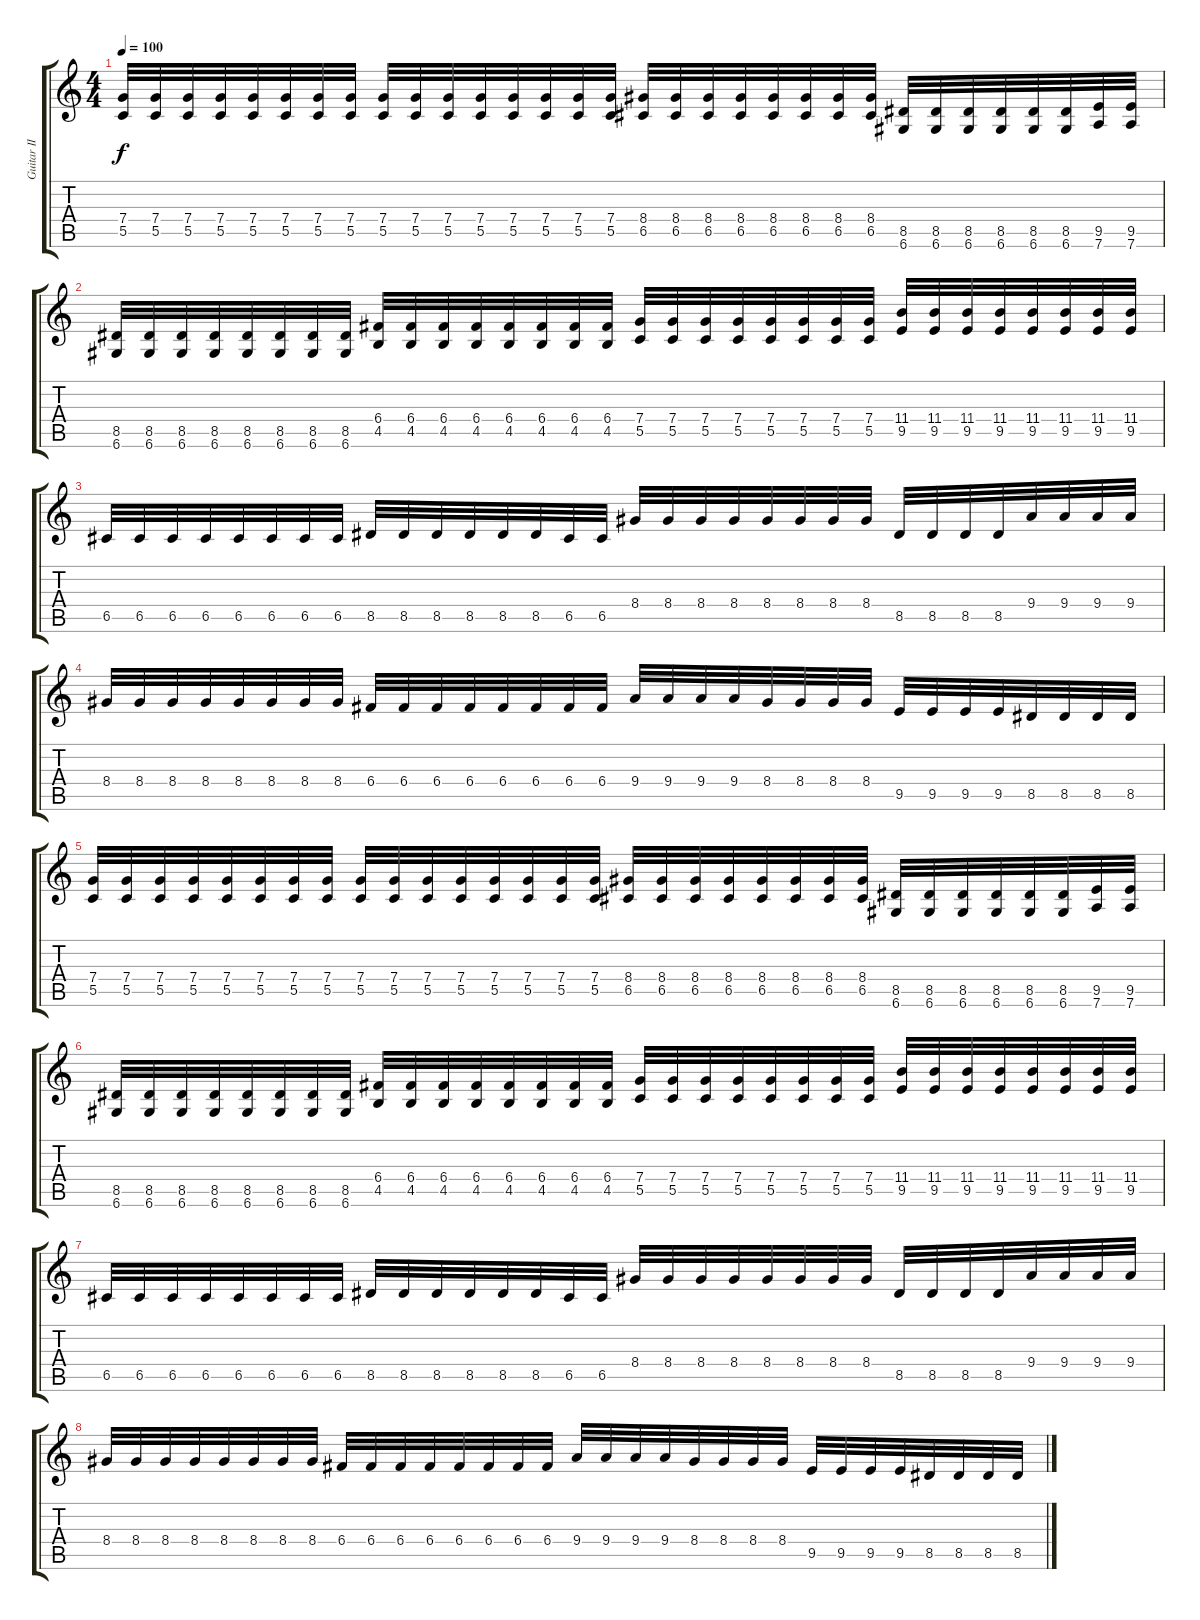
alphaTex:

\track ("Guitar II" "Guitar II") {instrument distortionguitar}
\staff {score tabs}
\tuning (D4 A3 F3 C3 G2 D2) {hide}
\ts (4 4)
\tempo 100
\clef g2
\ks c
(7.4 5.5).32{dy f} (7.4 5.5).32 (7.4 5.5).32 (7.4 5.5).32 (7.4 5.5).32 (7.4 5.5).32 (7.4 5.5).32 (7.4 5.5).32 (7.4 5.5).32 (7.4 5.5).32 (7.4 5.5).32 (7.4 5.5).32 (7.4 5.5).32 (7.4 5.5).32 (7.4 5.5).32 (7.4 5.5).32 (8.4 6.5).32 (8.4 6.5).32 (8.4 6.5).32 (8.4 6.5).32 (8.4 6.5).32 (8.4 6.5).32 (8.4 6.5).32 (8.4 6.5).32 (8.5 6.6).32 (8.5 6.6).32 (8.5 6.6).32 (8.5 6.6).32 (8.5 6.6).32 (8.5 6.6).32 (9.5 7.6).32 (9.5 7.6).32 |
(8.5 6.6).32 (8.5 6.6).32 (8.5 6.6).32 (8.5 6.6).32 (8.5 6.6).32 (8.5 6.6).32 (8.5 6.6).32 (8.5 6.6).32 (6.4 4.5).32 (6.4 4.5).32 (6.4 4.5).32 (6.4 4.5).32 (6.4 4.5).32 (6.4 4.5).32 (6.4 4.5).32 (6.4 4.5).32 (7.4 5.5).32 (7.4 5.5).32 (7.4 5.5).32 (7.4 5.5).32 (7.4 5.5).32 (7.4 5.5).32 (7.4 5.5).32 (7.4 5.5).32 (11.4 9.5).32 (11.4 9.5).32 (11.4 9.5).32 (11.4 9.5).32 (11.4 9.5).32 (11.4 9.5).32 (11.4 9.5).32 (11.4 9.5).32 |
6.5.32 6.5.32 6.5.32 6.5.32 6.5.32 6.5.32 6.5.32 6.5.32 8.5.32 8.5.32 8.5.32 8.5.32 8.5.32 8.5.32 6.5.32 6.5.32 8.4.32 8.4.32 8.4.32 8.4.32 8.4.32 8.4.32 8.4.32 8.4.32 8.5.32 8.5.32 8.5.32 8.5.32 9.4.32 9.4.32 9.4.32 9.4.32 |
8.4.32 8.4.32 8.4.32 8.4.32 8.4.32 8.4.32 8.4.32 8.4.32 6.4.32 6.4.32 6.4.32 6.4.32 6.4.32 6.4.32 6.4.32 6.4.32 9.4.32 9.4.32 9.4.32 9.4.32 8.4.32 8.4.32 8.4.32 8.4.32 9.5.32 9.5.32 9.5.32 9.5.32 8.5.32 8.5.32 8.5.32 8.5.32 |
(7.4 5.5).32 (7.4 5.5).32 (7.4 5.5).32 (7.4 5.5).32 (7.4 5.5).32 (7.4 5.5).32 (7.4 5.5).32 (7.4 5.5).32 (7.4 5.5).32 (7.4 5.5).32 (7.4 5.5).32 (7.4 5.5).32 (7.4 5.5).32 (7.4 5.5).32 (7.4 5.5).32 (7.4 5.5).32 (8.4 6.5).32 (8.4 6.5).32 (8.4 6.5).32 (8.4 6.5).32 (8.4 6.5).32 (8.4 6.5).32 (8.4 6.5).32 (8.4 6.5).32 (8.5 6.6).32 (8.5 6.6).32 (8.5 6.6).32 (8.5 6.6).32 (8.5 6.6).32 (8.5 6.6).32 (9.5 7.6).32 (9.5 7.6).32 |
(8.5 6.6).32 (8.5 6.6).32 (8.5 6.6).32 (8.5 6.6).32 (8.5 6.6).32 (8.5 6.6).32 (8.5 6.6).32 (8.5 6.6).32 (6.4 4.5).32 (6.4 4.5).32 (6.4 4.5).32 (6.4 4.5).32 (6.4 4.5).32 (6.4 4.5).32 (6.4 4.5).32 (6.4 4.5).32 (7.4 5.5).32 (7.4 5.5).32 (7.4 5.5).32 (7.4 5.5).32 (7.4 5.5).32 (7.4 5.5).32 (7.4 5.5).32 (7.4 5.5).32 (11.4 9.5).32 (11.4 9.5).32 (11.4 9.5).32 (11.4 9.5).32 (11.4 9.5).32 (11.4 9.5).32 (11.4 9.5).32 (11.4 9.5).32 |
6.5.32 6.5.32 6.5.32 6.5.32 6.5.32 6.5.32 6.5.32 6.5.32 8.5.32 8.5.32 8.5.32 8.5.32 8.5.32 8.5.32 6.5.32 6.5.32 8.4.32 8.4.32 8.4.32 8.4.32 8.4.32 8.4.32 8.4.32 8.4.32 8.5.32 8.5.32 8.5.32 8.5.32 9.4.32 9.4.32 9.4.32 9.4.32 |
8.4.32 8.4.32 8.4.32 8.4.32 8.4.32 8.4.32 8.4.32 8.4.32 6.4.32 6.4.32 6.4.32 6.4.32 6.4.32 6.4.32 6.4.32 6.4.32 9.4.32 9.4.32 9.4.32 9.4.32 8.4.32 8.4.32 8.4.32 8.4.32 9.5.32 9.5.32 9.5.32 9.5.32 8.5.32 8.5.32 8.5.32 8.5.32
